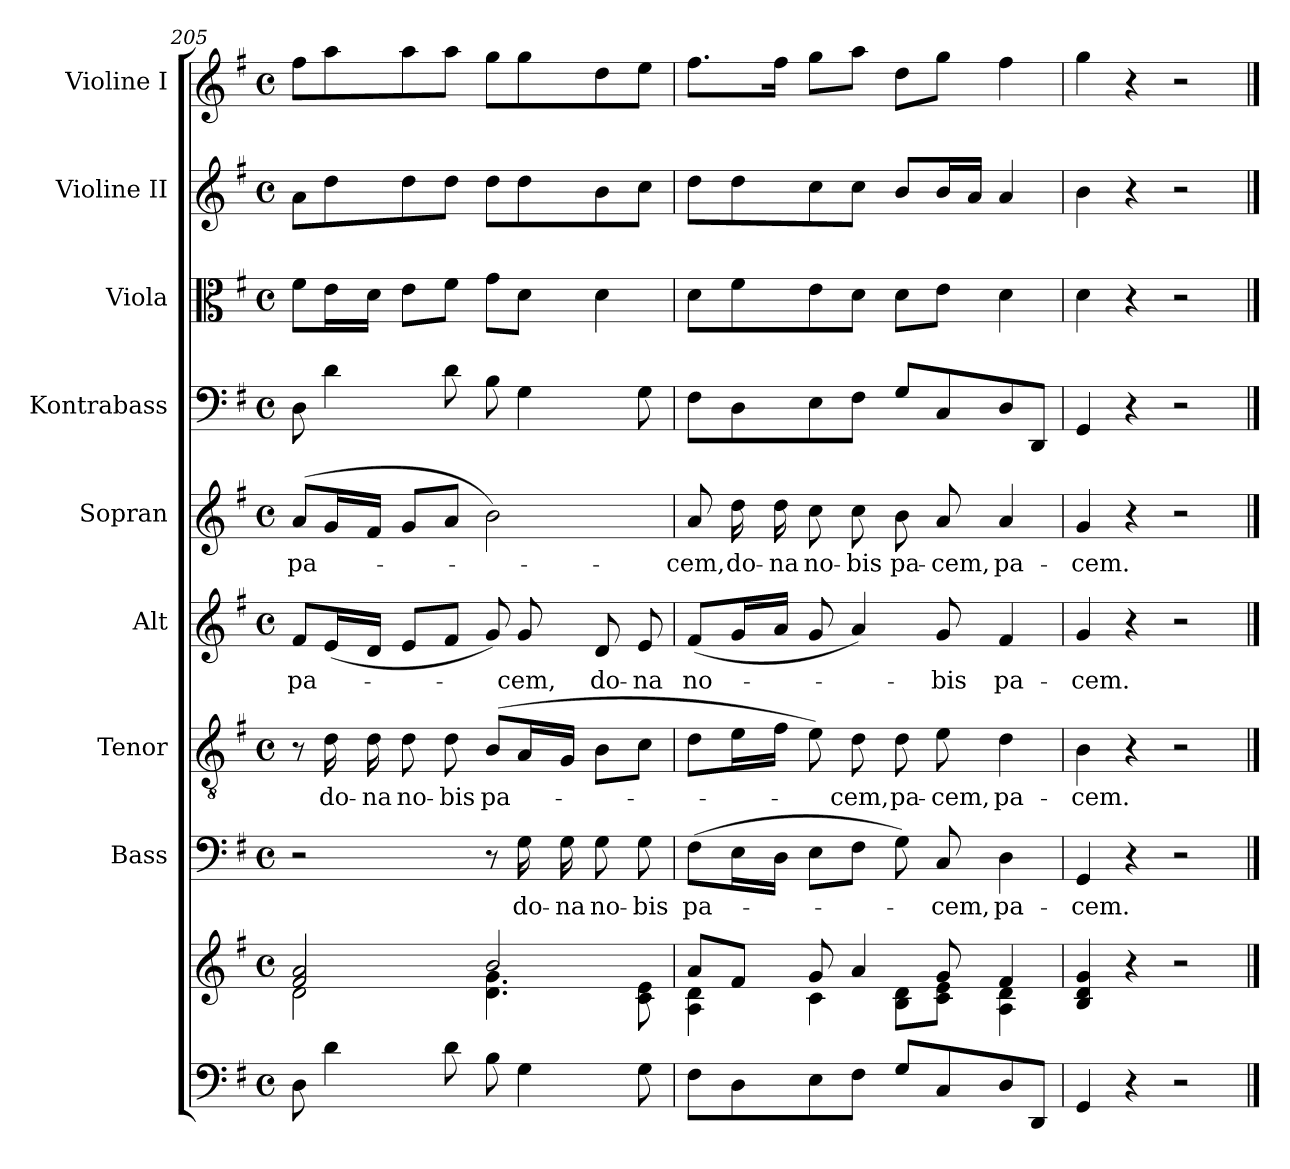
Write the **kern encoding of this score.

**kern	**kern	**kern	**text	**kern	**text	**kern	**text	**kern	**text	**kern	**kern	**kern	**kern
*part9	*part9	*part8	*part8	*part7	*part7	*part6	*part6	*part5	*part5	*part4	*part3	*part2	*part1
*staff10	*staff9	*staff8	*staff8	*staff7	*staff7	*staff6	*staff6	*staff5	*staff5	*staff4	*staff3	*staff2	*staff1
*	*	*I"Bass	*	*I"Tenor	*	*I"Alt	*	*I"Sopran	*	*I"Kontrabass	*I"Viola	*I"Violine II	*I"Violine I
*	*	*I'B.	*	*I'T.	*	*I'A.	*	*I'S.	*	*I'Kb.	*I'Vla.	*I'Vl. II	*I'Vl. I
!!LO:PB:g=z
*clefF4	*clefG2	*clefF4	*	*clefGv2	*	*clefG2	*	*clefG2	*	*clefF4	*clefC3	*clefG2	*clefG2
*	*	*	*	*	*	*	*	*	*	*ITrd7c12	*	*	*
*k[f#]	*k[f#]	*k[f#]	*	*k[f#]	*	*k[f#]	*	*k[f#]	*	*k[f#]	*k[f#]	*k[f#]	*k[f#]
*G:	*G:	*G:	*	*G:	*	*G:	*	*G:	*	*G:	*G:	*G:	*G:
*M4/4	*M4/4	*M4/4	*	*M4/4	*	*M4/4	*	*M4/4	*	*M4/4	*M4/4	*M4/4	*M4/4
*met(c)	*met(c)	*met(c)	*	*met(c)	*	*met(c)	*	*met(c)	*	*met(c)	*met(c)	*met(c)	*met(c)
=205	=205	=205	=205	=205	=205	=205	=205	=205	=205	=205	=205	=205	=205
*	*^	*	*	*	*	*	*	*	*	*	*	*	*
!	!	!	!	!	!	!	!	!LO:LY:b	!	!LO:LY:b	!	!	!	!
8D\	2f#/ 2a/	2d\	2r	.	8r	.	8f#/L	pa-	(>8a/L	pa-	8DD\	8f#\L	8a\L	8ff#\L
!	!	!	!	!	!	!LO:LY:b	!	!	!	!	!	!	!	!
4d\	.	.	.	.	16d\	do-	(<16e/L	.	16g/L	.	4D\	16e\L	8dd\	8aa\
!	!	!	!	!	!	!LO:LY:b	!	!	!	!	!	!	!	!
.	.	.	.	.	16d\	-na	16d/JJ	.	16f#/JJ	.	.	16d\JJ	.	.
!	!	!	!	!	!	!LO:LY:b	!	!	!	!	!	!	!	!
.	.	.	.	.	8d\	no-	8e/L	.	8g/L	.	.	8e\L	8dd\	8aa\
!	!	!	!	!	!	!LO:LY:b	!	!	!	!	!	!	!	!
8d\	.	.	.	.	8d\	-bis	8f#/J	.	8a/J	.	8D\	8f#\J	8dd\J	8aa\J
!	!	!	!	!	!	!LO:LY:b	!	!	!	!	!	!	!	!
8B\	2b/	4.d\ 4.g\	8r	.	(>8B/L	pa-	8g/)	.	2b\)	.	8BB\	8g\L	8dd\L	8gg\L
!	!	!	!	!LO:LY:b	!	!	!	!LO:LY:b	!	!	!	!	!	!
4G\	.	.	16G\	do-	16A/L	.	8g/	-cem,	.	.	4GG\	8d\J	8dd\	8gg\
!	!	!	!	!LO:LY:b	!	!	!	!	!	!	!	!	!	!
.	.	.	16G\	-na	16G/JJ	.	.	.	.	.	.	.	.	.
!	!	!	!	!LO:LY:b	!	!	!	!LO:LY:b	!	!	!	!	!	!
.	.	.	8G\	no-	8B\L	.	8d/	do-	.	.	.	4d\	8b\	8dd\
!	!	!	!	!LO:LY:b	!	!	!	!LO:LY:b	!	!	!	!	!	!
8G\	.	8c\ 8e\	8G\	-bis	8c\J	.	8e/	-na	.	.	8GG\	.	8cc\J	8ee\J
=206	=206	=206	=206	=206	=206	=206	=206	=206	=206	=206	=206	=206	=206	=206
!	!	!	!	!LO:LY:b	!	!	!	!LO:LY:b	!	!LO:LY:b	!	!	!	!
8F#\L	8a/L	4A\ 4d\	(>8F#\L	pa-	8d\L	.	(<8f#/L	no-	8a/	-cem,	8FF#\L	8d\L	8dd\L	8.ff#\L
!	!	!	!	!	!	!	!	!	!	!LO:LY:b	!	!	!	!
8D\	8f#/J	.	16E\L	.	16e\L	.	16g/L	.	16dd\	do-	8DD\	8f#\	8dd\	.
!	!	!	!	!	!	!	!	!	!	!LO:LY:b	!	!	!	!
.	.	.	16D\JJ	.	16f#\JJ	.	16a/JJ	.	16dd\	-na	.	.	.	16ff#\Jk
!	!	!	!	!	!	!	!	!	!	!LO:LY:b	!	!	!	!
8E\	8g/	4c\	8E\L	.	8e\)	.	8g/	.	8cc\	no-	8EE\	8e\	8cc\	8gg\L
!	!	!	!	!	!	!LO:LY:b	!	!	!	!LO:LY:b	!	!	!	!
8F#\J	4a/	.	8F#\J	.	8d\	-cem,	4a/)	.	8cc\	-bis	8FF#\J	8d\J	8cc\J	8aa\J
!	!	!	!	!	!	!LO:LY:b	!	!	!	!LO:LY:b	!	!	!	!
8G/L	.	8B\ 8d\L	8G\)	.	8d\	pa-	.	.	8b\	pa-	8GG/L	8d\L	8b/L	8dd\L
!	!	!	!	!LO:LY:b	!	!LO:LY:b	!	!LO:LY:b	!	!LO:LY:b	!	!	!	!
8C/	8g/	8c\ 8e\J	8C/	-cem,	8e\	-cem,	8g/	-bis	8a/	-cem,	8CC/	8e\J	16b/L	8gg\J
.	.	.	.	.	.	.	.	.	.	.	.	.	16a/JJ	.
!	!	!	!	!LO:LY:b	!	!LO:LY:b	!	!LO:LY:b	!	!LO:LY:b	!	!	!	!
8D/	4f#/	4A\ 4d\	4D\	pa-	4d\	pa-	4f#/	pa-	4a/	pa-	8DD/	4d\	4a/	4ff#\
8DD/J	.	.	.	.	.	.	.	.	.	.	8DDD/J	.	.	.
*	*v	*v	*	*	*	*	*	*	*	*	*	*	*	*
=207	=207	=207	=207	=207	=207	=207	=207	=207	=207	=207	=207	=207	=207
!	!	!	!LO:LY:b	!	!LO:LY:b	!	!LO:LY:b	!	!LO:LY:b	!	!	!	!
4GG/	4B/ 4d/ 4g/	4GG/	-cem.	4B\	-cem.	4g/	-cem.	4g/	-cem.	4GGG/	4d\	4b\	4gg\
4r	4r	4r	.	4r	.	4r	.	4r	.	4r	4r	4r	4r
2r	2r	2r	.	2r	.	2r	.	2r	.	2r	2r	2r	2r
==	==	==	==	==	==	==	==	==	==	==	==	==	==
*-	*-	*-	*-	*-	*-	*-	*-	*-	*-	*-	*-	*-	*-
